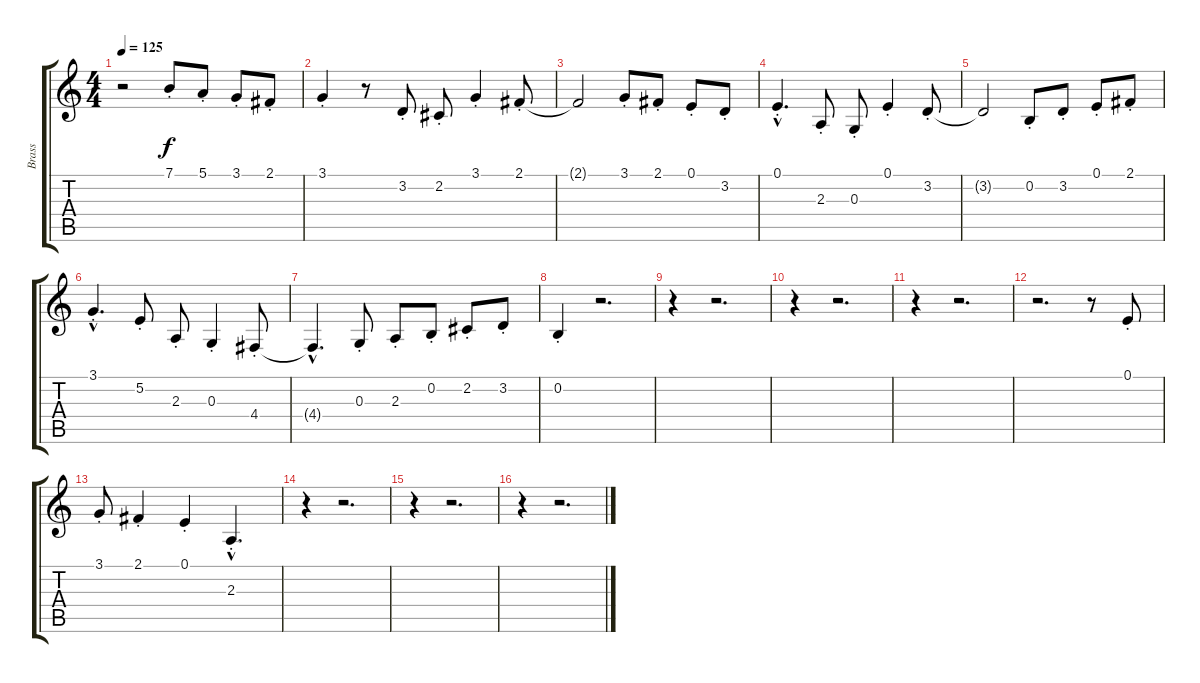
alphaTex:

\track ("Brass" "Brass") {instrument trumpet}
\staff {score tabs}
\tuning (E4 B3 G3 D3 A2 E2) {hide}
\ts (4 4)
\tempo 125
\clef g2
\ks c
r.2{dy f} 7.1{st}.8 5.1{st}.8 3.1{st}.8 2.1{st}.8 |
3.1{st}.4 r.8 3.2{st}.8 2.2{st}.8 3.1{st}.4 2.1{st}.8 |
2.1{t}.2 3.1{st}.8 2.1{st}.8 0.1{st}.8 3.2{st}.8 |
0.1{hac st}.4{d} 2.3{st}.8 0.3{st}.8 0.1{st}.4 3.2{st}.8 |
3.2{t}.2 0.2{st}.8 3.2{st}.8 0.1{st}.8 2.1{st}.8 |
3.1{hac st}.4{d} 5.2{st}.8 2.3{st}.8 0.3{st}.4 4.4{st}.8 |
4.4{hac t}.4{d} 0.3{st}.8 2.3{st}.8 0.2{st}.8 2.2{st}.8 3.2{st}.8 |
0.2{st}.4 r.2{d} |
r.4 r.2{d} |
r.4 r.2{d} |
r.4 r.2{d} |
r.2{d} r.8 0.1{st}.8 |
3.1{st}.8 2.1{st}.4 0.1{st}.4 2.3{hac st}.4{d} |
r.4 r.2{d} |
r.4 r.2{d} |
r.4 r.2{d}
